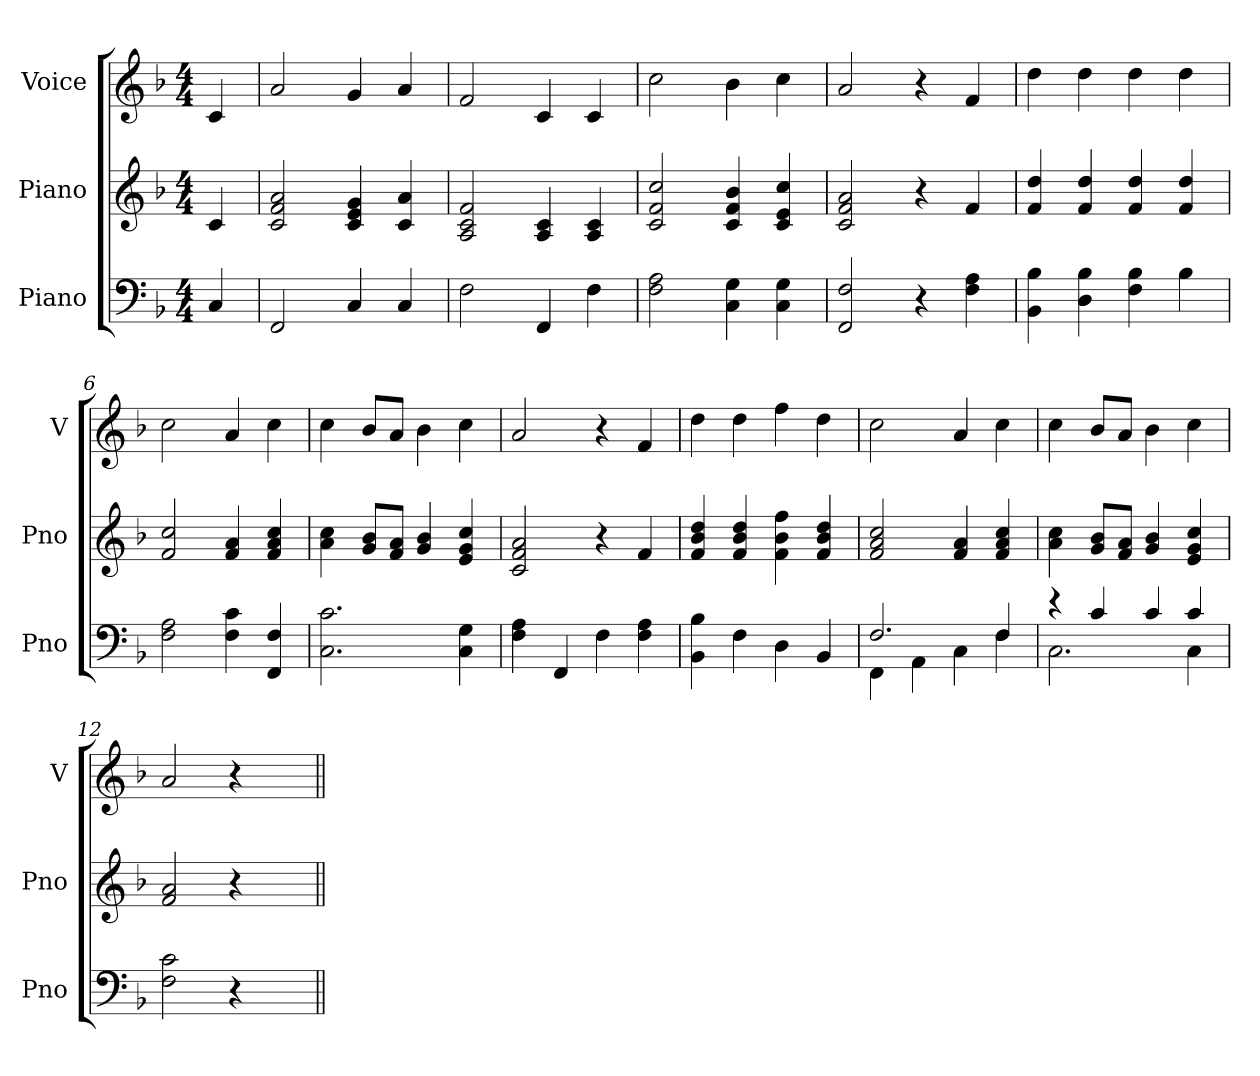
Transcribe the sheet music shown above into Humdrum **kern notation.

**kern	**kern	**kern
*part3	*part2	*part1
*staff3	*staff2	*staff1
*I"Piano	*I"Piano	*I"Voice
*I'Pno	*I'Pno	*I'V
*clefF4	*clefG2	*clefG2
*k[b-]	*k[b-]	*k[b-]
*M4/4	*M4/4	*M4/4
*MM92	*MM92	*MM92
=	=	=
4C/	4c/	4c/
=1	=1	=1
2FF/	2c/ 2f/ 2a/	2a/
4C/	4c/ 4e/ 4g/	4g/
4C/	4c/ 4a/	4a/
=2	=2	=2
2F\	2A/ 2c/ 2f/	2f/
4FF/	4A/ 4c/	4c/
4F\	4A/ 4c/	4c/
=3	=3	=3
2F\ 2A\	2c/ 2f/ 2cc/	2cc\
4C\ 4G\	4c/ 4f/ 4b-/	4b-\
4C\ 4G\	4c/ 4e/ 4cc/	4cc\
=4	=4	=4
2FF/ 2F/	2c/ 2f/ 2a/	2a/
4r	4r	4r
4F\ 4A\	4f/	4f/
=5	=5	=5
4BB-\ 4B-\	4f/ 4dd/	4dd\
4D\ 4B-\	4f/ 4dd/	4dd\
4F\ 4B-\	4f/ 4dd/	4dd\
4B-\	4f/ 4dd/	4dd\
!!LO:LB:g=z
=6	=6	=6
2F\ 2A\	2f/ 2cc/	2cc\
4F\ 4c\	4f/ 4a/	4a/
4FF/ 4F/	4f/ 4a/ 4cc/	4cc\
=7	=7	=7
2.C\ 2.c\	4a\ 4cc\	4cc\
.	8g/ 8b-/L	8b-/L
.	8f/ 8a/J	8a/J
.	4g/ 4b-/	4b-\
4C\ 4G\	4e/ 4g/ 4cc/	4cc\
=8	=8	=8
4F\ 4A\	2c/ 2f/ 2a/	2a/
4FF/	.	.
4F\	4r	4r
4F\ 4A\	4f/	4f/
=9	=9	=9
4BB-\ 4B-\	4f/ 4b-/ 4dd/	4dd\
4F\	4f/ 4b-/ 4dd/	4dd\
4D\	4f\ 4b-\ 4ff\	4ff\
4BB-/	4f/ 4b-/ 4dd/	4dd\
=10	=10	=10
*^	*	*
2.F/	4FF\	2f/ 2a/ 2cc/	2cc\
.	4AA\	.	.
.	4C\	4f/ 4a/	4a/
4F/	4F\	4f/ 4a/ 4cc/	4cc\
!!LO:LB:g=z
=11	=11	=11	=11
4r	2.C\	4a\ 4cc\	4cc\
4c/	.	8g/ 8b-/L	8b-/L
.	.	8f/ 8a/J	8a/J
4c/	.	4g/ 4b-/	4b-\
4c/	4C\	4e/ 4g/ 4cc/	4cc\
*v	*v	*	*
=12	=12	=12
2F\ 2c\	2f/ 2a/	2a/
4r	4r	4r
4ryy	4ryy	4ryy
=||	=||	=||
*-	*-	*-
